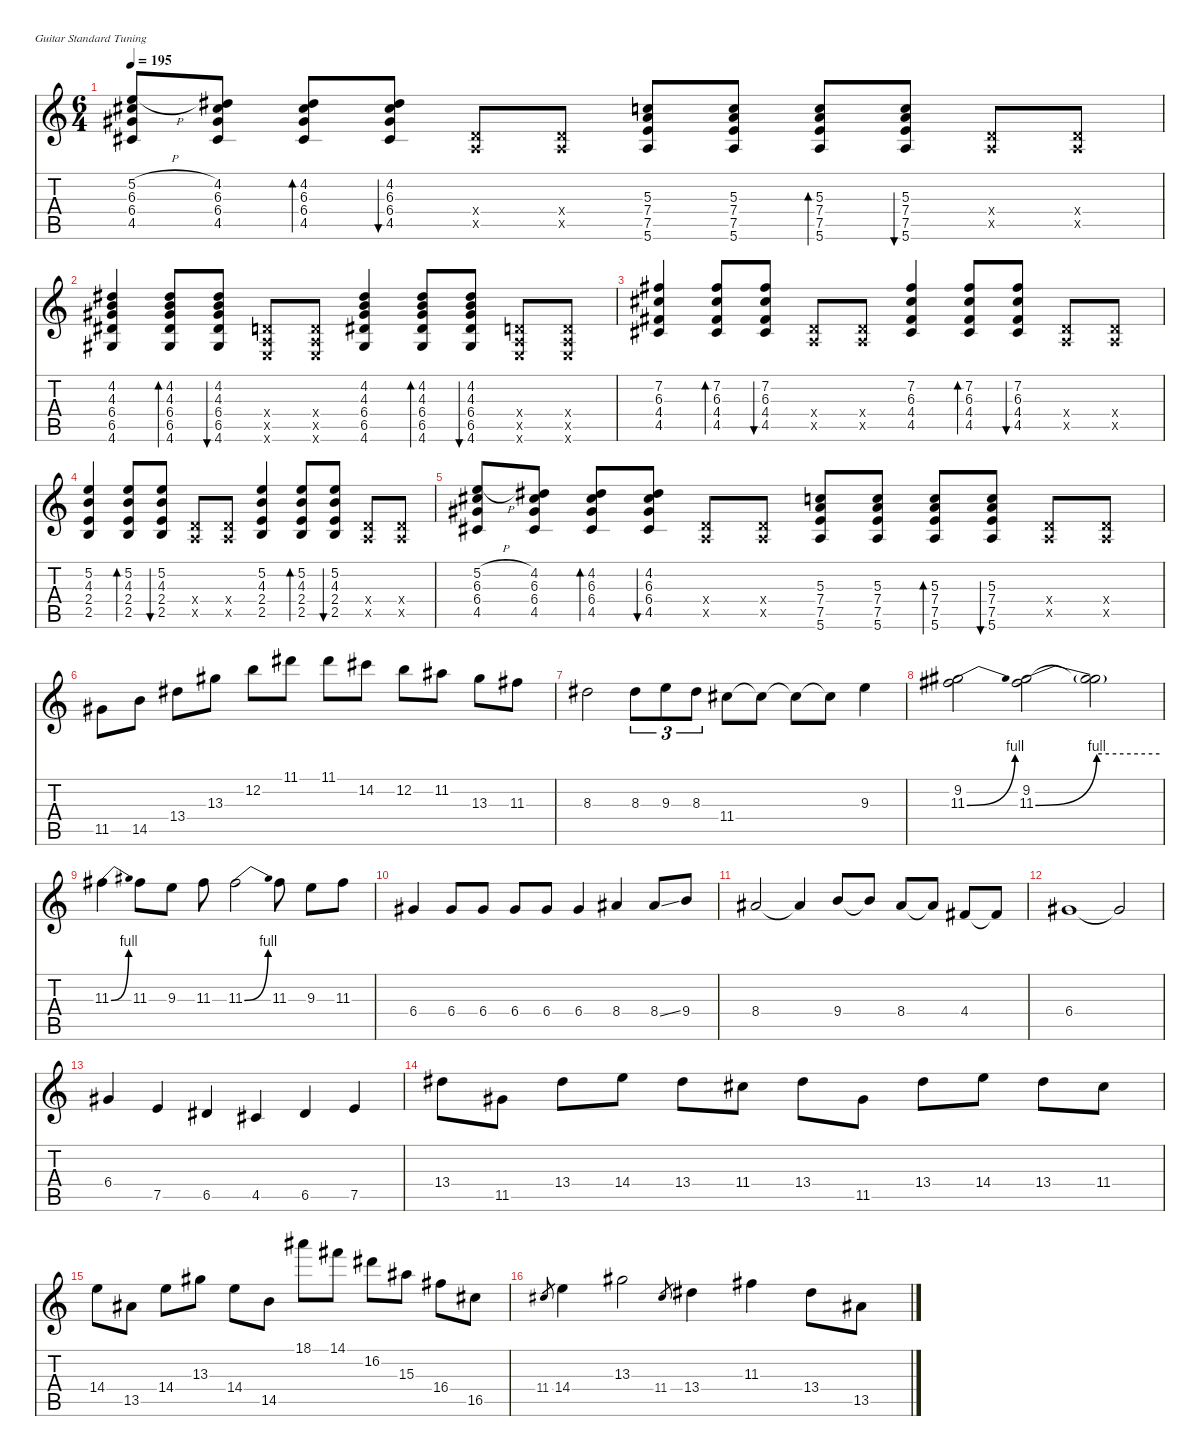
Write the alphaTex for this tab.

\defaultSystemsLayout 4
\hideDynamics
\bracketExtendMode nobrackets
\singleTrackTrackNamePolicy hidden
\multiTrackTrackNamePolicy hidden
\firstSystemTrackNameMode fullname
\firstSystemTrackNameOrientation horizontal
\otherSystemsTrackNameOrientation horizontal
\track ("Guitar 1" "dist.guit.") {instrument distortionguitar}
\staff {score tabs}
\tuning (E4 B3 G3 D3 A2 E2)
\ts (6 4)
\tempo 195
\clef g2
\ks c
(5.2{h} 6.3{acc #} 6.4{acc #} 4.5{acc #}).8{dy f beam Up} (4.2{acc #} 6.3{acc #} 6.4{acc #} 4.5{acc #}).8{beam Up} (4.2{acc #} 6.3{acc #} 6.4{acc #} 4.5{acc #}).8{bd 60 beam Up} (4.2{acc #} 6.3{acc #} 6.4{acc #} 4.5{acc #}).8{bu 60 beam Up} (0.4{x} 0.5{x}).8{beam Up} (0.4{x} 0.5{x}).8{beam Up} (5.3 7.4 7.5 5.6).8{beam Up} (5.3 7.4 7.5 5.6).8{beam Up} (5.3 7.4 7.5 5.6).8{bd 60 beam Up} (5.3 7.4 7.5 5.6).8{bu 60 beam Up} (0.4{x} 0.5{x}).8{beam Up} (0.4{x} 0.5{x}).8{beam Up} |
(4.2{acc #} 4.3 6.4{acc #} 6.5{acc #} 4.6{acc #}).4{beam Up} (4.2{acc #} 4.3 6.4{acc #} 6.5{acc #} 4.6{acc #}).8{bd 60 beam Up} (4.2{acc #} 4.3 6.4{acc #} 6.5{acc #} 4.6{acc #}).8{bu 60 beam Up} (0.4{x} 0.5{x} 0.6{x}).8{beam Up} (0.4{x} 0.5{x} 0.6{x}).8{beam Up} (4.2{acc #} 4.3 6.4{acc #} 6.5{acc #} 4.6{acc #}).4{beam Up} (4.2{acc #} 4.3 6.4{acc #} 6.5{acc #} 4.6{acc #}).8{bd 60 beam Up} (4.2{acc #} 4.3 6.4{acc #} 6.5{acc #} 4.6{acc #}).8{bu 60 beam Up} (0.4{x} 0.5{x} 0.6{x}).8{beam Up} (0.4{x} 0.5{x} 0.6{x}).8{beam Up} |
(7.2{acc #} 6.3{acc #} 4.4{acc #} 4.5{acc #}).4{beam Up} (7.2{acc #} 6.3{acc #} 4.4{acc #} 4.5{acc #}).8{bd 60 beam Up} (7.2{acc #} 6.3{acc #} 4.4{acc #} 4.5{acc #}).8{bu 60 beam Up} (0.4{x} 0.5{x}).8{beam Up} (0.4{x} 0.5{x}).8{beam Up} (7.2{acc #} 6.3{acc #} 4.4{acc #} 4.5{acc #}).4{beam Up} (7.2{acc #} 6.3{acc #} 4.4{acc #} 4.5{acc #}).8{bd 60 beam Up} (7.2{acc #} 6.3{acc #} 4.4{acc #} 4.5{acc #}).8{bu 60 beam Up} (0.4{x} 0.5{x}).8{beam Up} (0.4{x} 0.5{x}).8{beam Up} |
(5.2 4.3 2.4 2.5).4{beam Up} (5.2 4.3 2.4 2.5).8{bd 60 beam Up} (5.2 4.3 2.4 2.5).8{bu 60 beam Up} (0.4{x} 0.5{x}).8{beam Up} (0.4{x} 0.5{x}).8{beam Up} (5.2 4.3 2.4 2.5).4{beam Up} (5.2 4.3 2.4 2.5).8{bd 60 beam Up} (5.2 4.3 2.4 2.5).8{bu 60 beam Up} (0.4{x} 0.5{x}).8{beam Up} (0.4{x} 0.5{x}).8{beam Up} |
(5.2{h} 6.3{acc #} 6.4{acc #} 4.5{acc #}).8{beam Up} (4.2{acc #} 6.3{acc #} 6.4{acc #} 4.5{acc #}).8{beam Up} (4.2{acc #} 6.3{acc #} 6.4{acc #} 4.5{acc #}).8{bd 60 beam Up} (4.2{acc #} 6.3{acc #} 6.4{acc #} 4.5{acc #}).8{bu 60 beam Up} (0.4{x} 0.5{x}).8{beam Up} (0.4{x} 0.5{x}).8{beam Up} (5.3 7.4 7.5 5.6).8{beam Up} (5.3 7.4 7.5 5.6).8{beam Up} (5.3 7.4 7.5 5.6).8{bd 60 beam Up} (5.3 7.4 7.5 5.6).8{bu 60 beam Up} (0.4{x} 0.5{x}).8{beam Up} (0.4{x} 0.5{x}).8{beam Up} |
11.5{acc #}.8{beam Down} 14.5.8{beam Down} 13.4{acc #}.8{beam Down} 13.3{acc #}.8{beam Down} 12.2.8{beam Down} 11.1{acc #}.8{beam Down} 11.1{acc #}.8{beam Down} 14.2{acc #}.8{beam Down} 12.2.8{beam Down} 11.2{acc #}.8{beam Down} 13.3{acc #}.8{beam Down} 11.3{acc #}.8{beam Down} |
8.3{acc #}.2{beam Down} 8.3{acc #}.8{tu (3 2) beam Down} 9.3.8{tu (3 2) beam Down} 8.3{acc #}.8{tu (3 2) beam Down} 11.4{acc #}.8{beam Down} 11.4{t acc #}.8{beam Down} 11.4{t acc #}.8{beam Down} 11.4{t acc #}.8{beam Down} 9.3.4{beam Down} |
(9.2{acc #} 11.3{be (bend 0 0 30 4) acc #}).2{beam Down} (9.2{acc #} 11.3{be (bend 0 0 60 4) acc #}).2{beam Down} (9.2{t acc #} 11.3{be (hold 0 4 60 4) t}).2{beam Down} |
11.3{be (bend 0 0 30 4) acc #}.4{beam Down} 11.3{acc #}.8{beam Down} 9.3.8{beam Down} 11.3{acc #}.8{beam Down} 11.3{be (bend 0 0 30 4) acc #}.2{beam Down} 11.3{acc #}.8{beam Down} 9.3.8{beam Down} 11.3{acc #}.8{beam Down} |
6.4{acc #}.4{beam Up} 6.4{acc #}.8{beam Up} 6.4{acc #}.8{beam Up} 6.4{acc #}.8{beam Up} 6.4{acc #}.8{beam Up} 6.4{acc #}.4{beam Up} 8.4{acc #}.4{beam Up} 8.4{ss acc #}.8{beam Up} 9.4.8{beam Up} |
8.4{acc #}.2{beam Up} 8.4{t acc #}.4{beam Up} 9.4.8{beam Up} 9.4{t}.8{beam Up} 8.4{acc #}.8{beam Up} 8.4{t acc #}.8{beam Up} 4.4{acc #}.8{beam Up} 4.4{t acc #}.8{beam Up} |
6.4{acc #}.1{beam Up} 6.4{t acc #}.2{beam Up} |
6.4{acc #}.4{beam Up} 7.5.4{beam Up} 6.5{acc #}.4{beam Up} 4.5{acc #}.4{beam Up} 6.5{acc #}.4{beam Up} 7.5.4{beam Up} |
13.4{acc #}.8{beam Down} 11.5{acc #}.8{beam Down} 13.4{acc #}.8{beam Down} 14.4.8{beam Down} 13.4{acc #}.8{beam Down} 11.4{acc #}.8{beam Down} 13.4{acc #}.8{beam Down} 11.5{acc #}.8{beam Down} 13.4{acc #}.8{beam Down} 14.4.8{beam Down} 13.4{acc #}.8{beam Down} 11.4{acc #}.8{beam Down} |
14.4.8{beam Down} 13.5{acc #}.8{beam Down} 14.4.8{beam Down} 13.3{acc #}.8{beam Down} 14.4.8{beam Down} 14.5.8{beam Down} 18.1{acc #}.8{beam Down} 14.1{acc #}.8{beam Down} 16.2{acc #}.8{beam Down} 15.3{acc #}.8{beam Down} 16.4{acc #}.8{beam Down} 16.5{acc #}.8{beam Down} |
11.4{acc #}.8{gr dy mf beam Up} 14.4.4{dy f beam Down} 13.3{acc #}.2{beam Down} 11.4{acc #}.8{gr dy mf beam Up} 13.4{acc #}.4{dy f beam Down} 11.3{acc #}.4{beam Down} 13.4{acc #}.8{beam Down} 13.5{acc #}.8{beam Down}
